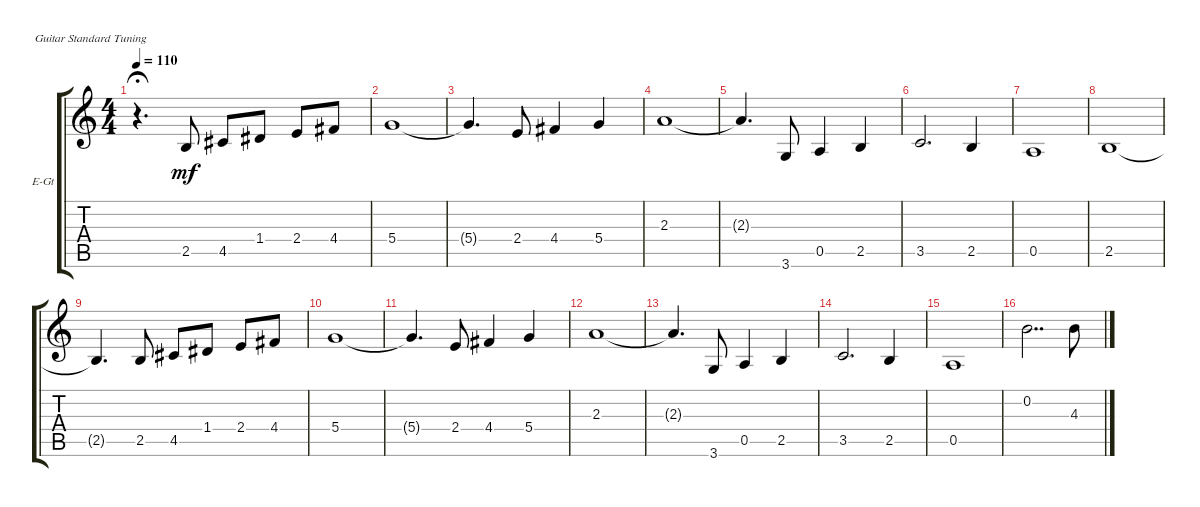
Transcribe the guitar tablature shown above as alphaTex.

\bracketExtendMode groupsimilarinstruments
\firstSystemTrackNameOrientation horizontal
\otherSystemsTrackNameOrientation horizontal
\track ("Electric Guitar 2" "E-Gt") {instrument distortionguitar}
\staff {score tabs}
\tuning (E4 B3 G3 D3 A2 E2)
\ts (4 4)
\tempo 110
\clef g2
\ks c
r.4{d dy mf fermata (medium 0.5)} 2.5.8 4.5.8 1.4.8 2.4.8 4.4.8 |
5.4.1 |
5.4{t}.4{d} 2.4.8 4.4.4 5.4.4 |
2.3.1 |
2.3{t}.4{d} 3.6.8 0.5.4 2.5.4 |
3.5.2{d} 2.5.4 |
0.5.1 |
2.5.1 |
2.5{t}.4{d} 2.5.8 4.5.8 1.4.8 2.4.8 4.4.8 |
5.4.1 |
5.4{t}.4{d} 2.4.8 4.4.4 5.4.4 |
2.3.1 |
2.3{t}.4{d} 3.6.8 0.5.4 2.5.4 |
3.5.2{d} 2.5.4 |
0.5.1 |
0.2.2{dd} 4.3.8
